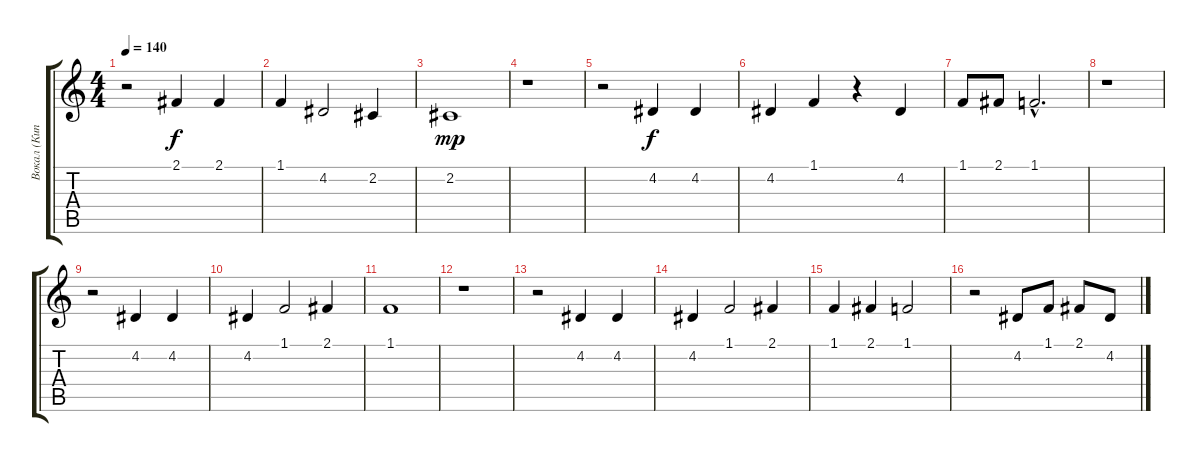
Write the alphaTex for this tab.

\track ("Вокал (Кипелов)" "Вокал (Кип") {instrument lead6voice}
\staff {score tabs}
\tuning (E4 B3 G3 D3 A2 E2) {hide}
\ts (4 4)
\tempo 140
\clef g2
\ks c
r.2{dy f} 2.1.4 2.1.4 |
1.1.4 4.2.2 2.2.4 |
2.2.1{dy mp} |
r.1 |
r.2 4.2.4{dy f} 4.2.4 |
4.2.4 1.1.4 r.4 4.2.4 |
1.1.8 2.1.8 1.1{hac}.2{d} |
r.1 |
r.2 4.2.4 4.2.4 |
4.2.4 1.1.2 2.1.4 |
1.1.1 |
r.1 |
r.2 4.2.4 4.2.4 |
4.2.4 1.1.2 2.1.4 |
1.1.4 2.1.4 1.1.2 |
r.2 4.2.8 1.1.8 2.1.8 4.2.8
